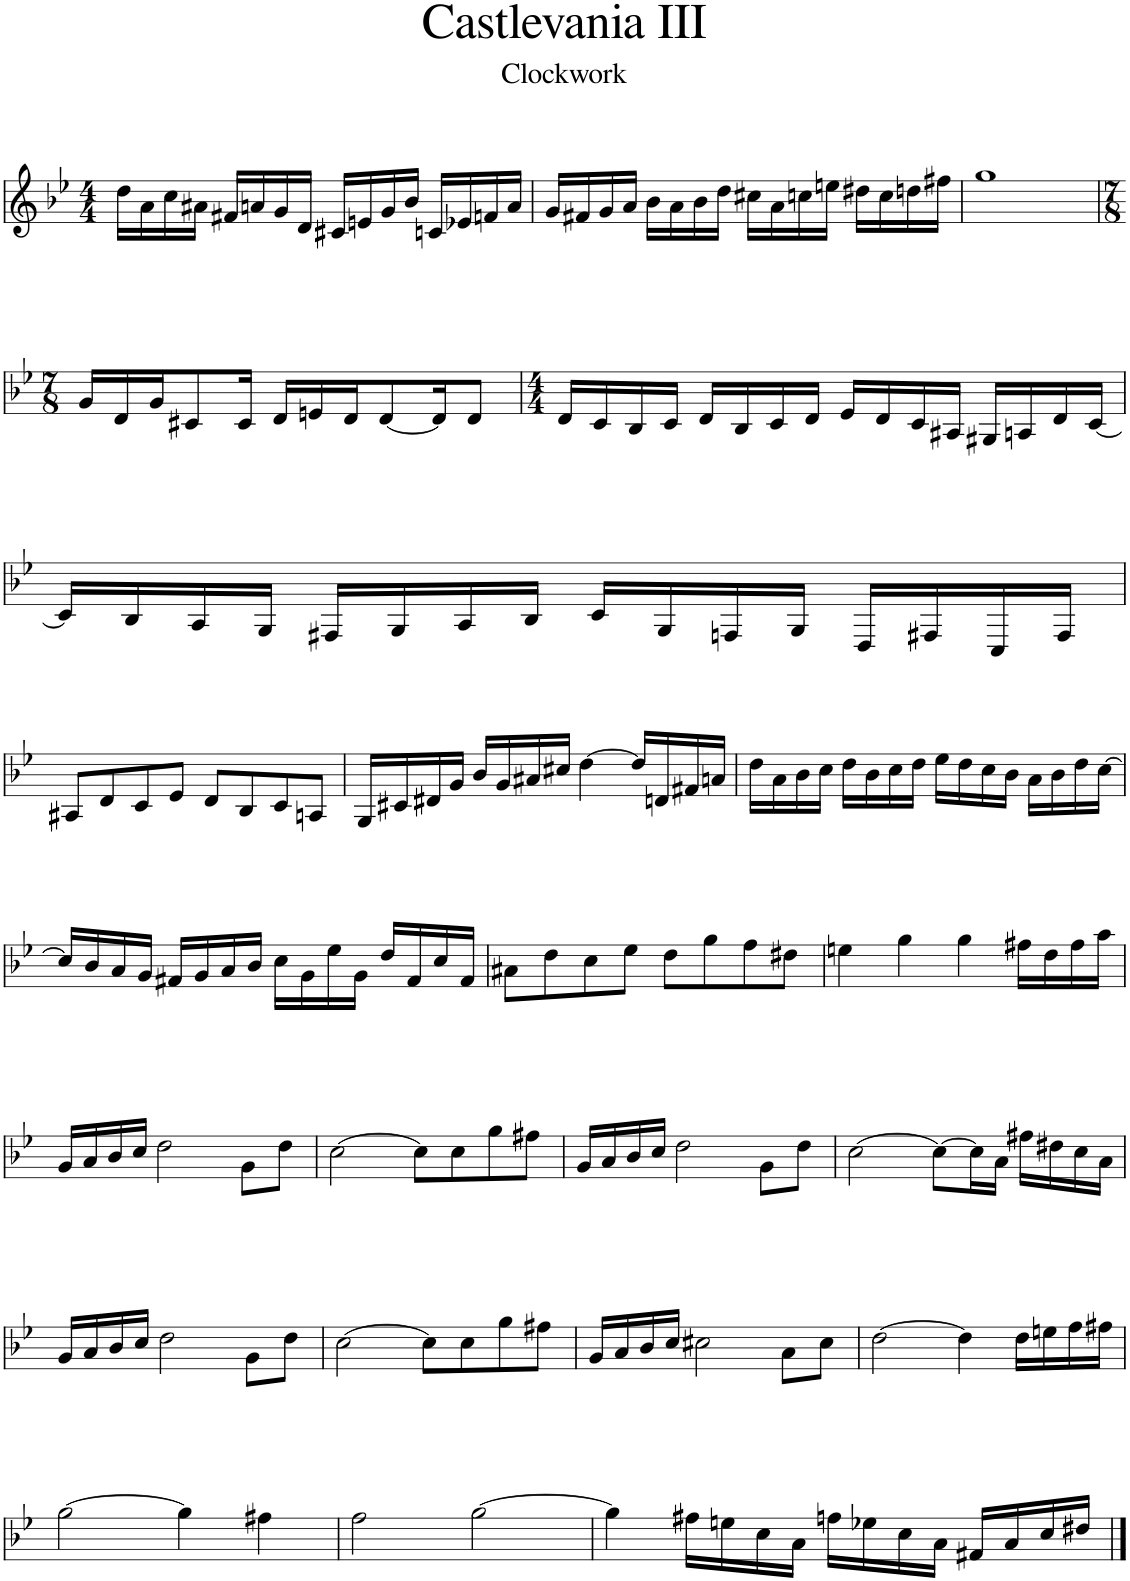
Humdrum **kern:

**kern
*part1
*staff1
*I"\new:one
*clefG2
*k[b-e-]
*M4/4
=1
16dd\LL
16a\
16cc\
16a#X\JJ
16f#X/LL
16an/
16g/
16d/JJ
16c#X/LL
16en/
16g/
16b-/JJ
16cn/LL
16e-X/
16fn/
16a/JJ
=2
16g/LL
16f#X/
16g/
16a/JJ
16b-\LL
16a\
16b-\
16dd\JJ
16cc#X\LL
16a\
16ccn\
16een\JJ
16dd#X\LL
16cc\
16ddn\
16ff#X\JJ
=3
1gg
!!LO:LB:g=z
=4
*M7/8
16g/LL
16d/
16g/J
8c#X/
16c#/Jk
16d/LL
16en/
16d/J
[8d/
16d/K]
8d/J
=5
*M4/4
16d/LL
16c/
16B-/
16c/JJ
16d/LL
16B-/
16c/
16d/JJ
16e-/LL
16d/
16c/
16A#X/JJ
16G#X/LL
16An/
16d/
[16c/JJ
!!LO:LB:g=z
=6
16c/LL]
16B-/
16A/
16G/JJ
16F#X/LL
16G/
16A/
16B-/JJ
16c/LL
16G/
16Fn/
16G/JJ
16D/LL
16F#X/
16C/
16F#/JJ
!!LO:LB:g=z
=7
8A#X/L
8d/
8c/
8e-/J
8d/L
8B-/
8c/
8An/J
=8
16G/LL
16c#X/
16d#X/
16g/JJ
16b-/LL
16g/
16a#X/
16cc#X/JJ
[4dd\
16dd/LL]
16dn/
16f#X/
16an/JJ
=9
16dd\LL
16a\
16b-\
16cc\JJ
16dd\LL
16b-\
16cc\
16dd\JJ
16ee-\LL
16dd\
16cc\
16b-\JJ
16a\LL
16b-\
16dd\
[16cc\JJ
!!LO:LB:g=z
=10
16cc/LL]
16b-/
16a/
16g/JJ
16f#X/LL
16g/
16a/
16b-/JJ
16cc\LL
16g\
16ee-\
16g\JJ
16dd/LL
16f#/
16cc/
16f#/JJ
=11
8a#X\L
8dd\
8cc\
8ee-\J
8dd\L
8gg\
8ff\
8dd#X\J
=12
4een\
4gg\
4gg\
16ff#X\LL
16dd\
16ff#\
16aa\JJ
!!LO:LB:g=z
=13
16g/LL
16a/
16b-/
16cc/JJ
2dd\
8g\L
8dd\J
=14
[2cc\
8cc\L]
8cc\
8gg\
8ff#X\J
=15
16g/LL
16a/
16b-/
16cc/JJ
2dd\
8g\L
8dd\J
=16
[2cc\
8cc\L_
16cc\L]
16a\JJ
16ff#X\LL
16dd#X\
16cc\
16a\JJ
!!LO:LB:g=z
=17
16g/LL
16a/
16b-/
16cc/JJ
2dd\
8g\L
8dd\J
=18
[2cc\
8cc\L]
8cc\
8gg\
8ff#X\J
=19
16g/LL
16a/
16b-/
16cc/JJ
2cc#X\
8a\L
8cc#\J
=20
[2dd\
4dd\]
16dd\LL
16een\
16ff\
16ff#X\JJ
!!LO:LB:g=z
=21
[2gg\
4gg\]
4ff#X\
=22
2ff\
[2gg\
=23
4gg\]
16ff#X\LL
16een\
16cc\
16a\JJ
16ffn\LL
16ee-X\
16cc\
16a\JJ
16f#X/LL
16a/
16cc/
16dd#X/JJ
==
*-
